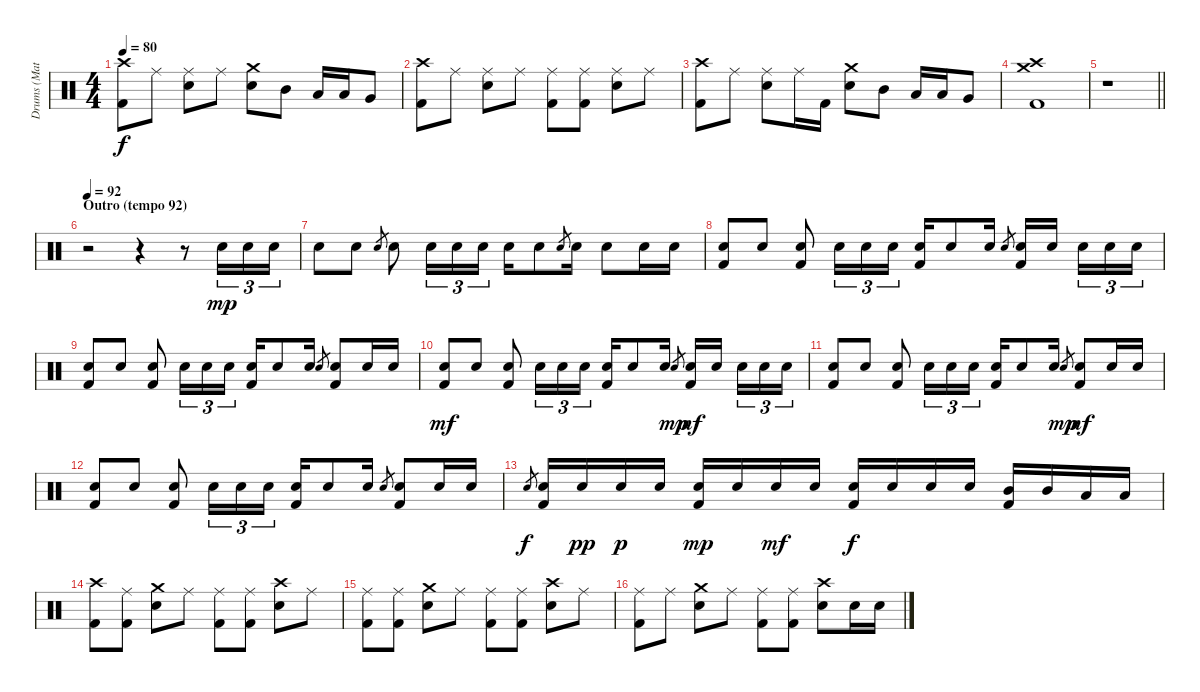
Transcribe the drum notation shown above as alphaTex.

\track ("Drums (Matt)" "Drums (Mat") {instrument percussion}
\staff {score}
\articulation defaults
\ts (4 4)
\tempo 80
\clef neutral
\ks c
("Crash high (hit)" "Kick (hit) 2").8{dy f} "Ride (middle)".8 ("Ride (middle)" "Snare (hit) 2").8 "Ride (middle)".8 ("Crash medium (hit)" "Snare (hit) 2").8 "Mid Tom (hit)".8 "Low Tom (hit)".16 "Low Tom (hit)".16 "Very Low Tom (hit)".8 |
("Crash high (hit)" "Kick (hit) 2").8 "Ride (middle)".8 ("Ride (middle)" "Snare (hit) 2").8 "Ride (middle)".8 ("Ride (middle)" "Kick (hit) 2").8 ("Ride (middle)" "Kick (hit) 2").8 ("Ride (middle)" "Snare (hit) 2").8 "Ride (middle)".8 |
("Crash high (hit)" "Kick (hit) 2").8 "Ride (middle)".8 ("Ride (middle)" "Snare (hit) 2").8 "Ride (middle)".16 "Kick (hit) 2".16 ("Crash medium (hit)" "Snare (hit) 2").8 "Mid Tom (hit)".8 "Low Tom (hit)".16 "Low Tom (hit)".16 "Very Low Tom (hit)".8 |
("Crash high (hit)" "Crash medium (hit)" "Kick (hit) 2").1 |
\barLineRight lightlight
r.1 |
\section ("" "Outro (tempo 92)")
\tempo 92
r.2 r.4 r.8 "Snare (hit) 2".16{tu (3 2) dy mp} "Snare (hit) 2".16{tu (3 2)} "Snare (hit) 2".16{tu (3 2)} |
"Snare (hit) 2".8 "Snare (hit) 2".8 "Snare (hit) 2".8{gr} "Snare (hit) 2".8 "Snare (hit) 2".16{tu (3 2)} "Snare (hit) 2".16{tu (3 2)} "Snare (hit) 2".16{tu (3 2)} "Snare (hit) 2".16 "Snare (hit) 2".8 "Snare (hit) 2".8{gr} "Snare (hit) 2".16 "Snare (hit) 2".8 "Snare (hit) 2".16 "Snare (hit) 2".16 |
("Snare (hit) 2" "Kick (hit) 2").8 "Snare (hit) 2".8 ("Snare (hit) 2" "Kick (hit) 2").8 "Snare (hit) 2".16{tu (3 2)} "Snare (hit) 2".16{tu (3 2)} "Snare (hit) 2".16{tu (3 2)} ("Snare (hit) 2" "Kick (hit) 2").16 "Snare (hit) 2".8 "Snare (hit) 2".16 "Snare (hit) 2".8{gr} ("Snare (hit) 2" "Kick (hit) 2").16 "Snare (hit) 2".16{beam splitsecondary} "Snare (hit) 2".16{tu (3 2)} "Snare (hit) 2".16{tu (3 2)} "Snare (hit) 2".16{tu (3 2)} |
("Snare (hit) 2" "Kick (hit) 2").8 "Snare (hit) 2".8 ("Snare (hit) 2" "Kick (hit) 2").8 "Snare (hit) 2".16{tu (3 2)} "Snare (hit) 2".16{tu (3 2)} "Snare (hit) 2".16{tu (3 2)} ("Snare (hit) 2" "Kick (hit) 2").16 "Snare (hit) 2".8 "Snare (hit) 2".16 "Snare (hit) 2".8{gr} ("Snare (hit) 2" "Kick (hit) 2").8 "Snare (hit) 2".16 "Snare (hit) 2".16 |
("Snare (hit) 2" "Kick (hit) 2").8{dy mf} "Snare (hit) 2".8 ("Snare (hit) 2" "Kick (hit) 2").8 "Snare (hit) 2".16{tu (3 2)} "Snare (hit) 2".16{tu (3 2)} "Snare (hit) 2".16{tu (3 2)} ("Snare (hit) 2" "Kick (hit) 2").16 "Snare (hit) 2".8 "Snare (hit) 2".16 "Snare (hit) 2".8{gr dy mp} ("Snare (hit) 2" "Kick (hit) 2").16{dy mf} "Snare (hit) 2".16{beam splitsecondary} "Snare (hit) 2".16{tu (3 2)} "Snare (hit) 2".16{tu (3 2)} "Snare (hit) 2".16{tu (3 2)} |
("Snare (hit) 2" "Kick (hit) 2").8 "Snare (hit) 2".8 ("Snare (hit) 2" "Kick (hit) 2").8 "Snare (hit) 2".16{tu (3 2)} "Snare (hit) 2".16{tu (3 2)} "Snare (hit) 2".16{tu (3 2)} ("Snare (hit) 2" "Kick (hit) 2").16 "Snare (hit) 2".8 "Snare (hit) 2".16 "Snare (hit) 2".8{gr dy mp} ("Snare (hit) 2" "Kick (hit) 2").8{dy mf} "Snare (hit) 2".16 "Snare (hit) 2".16 |
("Snare (hit) 2" "Kick (hit) 2").8 "Snare (hit) 2".8 ("Snare (hit) 2" "Kick (hit) 2").8 "Snare (hit) 2".16{tu (3 2)} "Snare (hit) 2".16{tu (3 2)} "Snare (hit) 2".16{tu (3 2)} ("Snare (hit) 2" "Kick (hit) 2").16 "Snare (hit) 2".8 "Snare (hit) 2".16 "Snare (hit) 2".8{gr} ("Snare (hit) 2" "Kick (hit) 2").8 "Snare (hit) 2".16 "Snare (hit) 2".16 |
"Snare (hit) 2".8{gr dy f} ("Snare (hit) 2" "Kick (hit) 2").16 "Snare (hit) 2".16{dy pp} "Snare (hit) 2".16{dy p} "Snare (hit) 2".16 ("Snare (hit) 2" "Kick (hit) 2").16{dy mp} "Snare (hit) 2".16 "Snare (hit) 2".16{dy mf} "Snare (hit) 2".16 ("Snare (hit) 2" "Kick (hit) 2").16{dy f} "Snare (hit) 2".16 "Snare (hit) 2".16 "Snare (hit) 2".16 ("Mid Tom (hit)" "Kick (hit) 2").16 "Mid Tom (hit)".16 "Low Tom (hit)".16 "Low Tom (hit)".16 |
("Crash high (hit)" "Kick (hit) 2").8 ("Ride (middle)" "Kick (hit) 2").8 ("Crash medium (hit)" "Snare (hit) 2").8 "Ride (middle)".8 ("Ride (middle)" "Kick (hit) 2").8 ("Ride (middle)" "Kick (hit) 2").8 ("Crash high (hit)" "Snare (hit) 2").8 "Ride (middle)".8 |
("Ride (middle)" "Kick (hit) 2").8 ("Ride (middle)" "Kick (hit) 2").8 ("Crash medium (hit)" "Snare (hit) 2").8 "Ride (middle)".8 ("Ride (middle)" "Kick (hit) 2").8 ("Ride (middle)" "Kick (hit) 2").8 ("Crash high (hit)" "Snare (hit) 2").8 "Ride (middle)".8 |
("Ride (middle)" "Kick (hit) 2").8 "Ride (middle)".8 ("Crash medium (hit)" "Snare (hit) 2").8 "Ride (middle)".8 ("Ride (middle)" "Kick (hit) 2").8 ("Ride (middle)" "Kick (hit) 2").8 ("Crash high (hit)" "Snare (hit) 2").8 "Snare (hit) 2".16 "Snare (hit) 2".16
